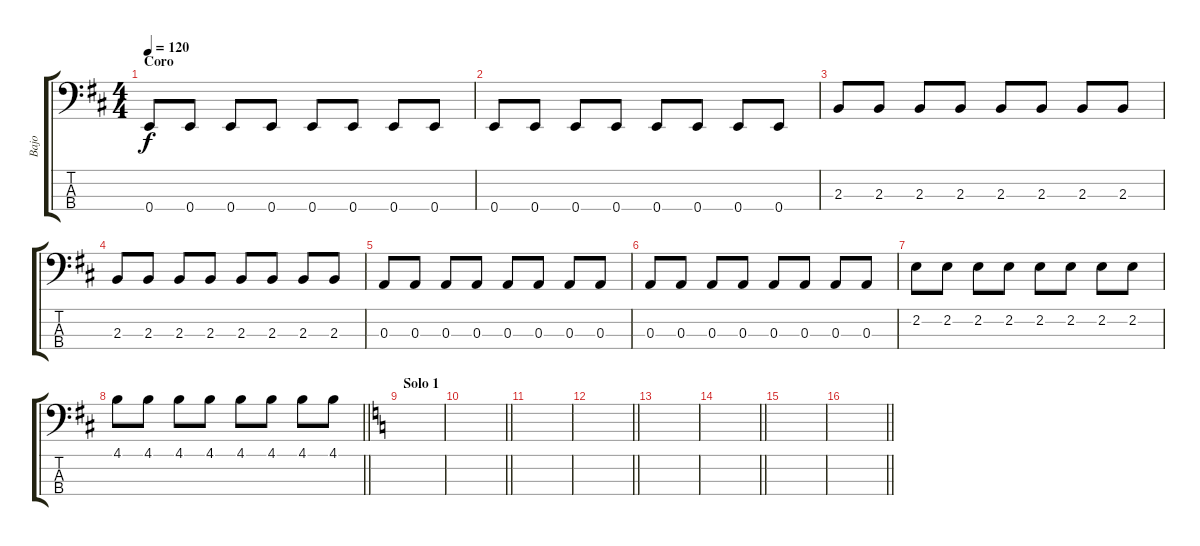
\track ("Bajo" "Bajo") {instrument electricbassfinger}
\staff {score tabs}
\tuning (G2 D2 A1 E1) {hide}
\ts (4 4)
\section ("" "Coro")
\tempo 120
\clef f4
\ks d
0.4.8{dy f} 0.4.8 0.4.8 0.4.8 0.4.8 0.4.8 0.4.8 0.4.8 |
0.4.8 0.4.8 0.4.8 0.4.8 0.4.8 0.4.8 0.4.8 0.4.8 |
2.3.8 2.3.8 2.3.8 2.3.8 2.3.8 2.3.8 2.3.8 2.3.8 |
2.3.8 2.3.8 2.3.8 2.3.8 2.3.8 2.3.8 2.3.8 2.3.8 |
0.3.8 0.3.8 0.3.8 0.3.8 0.3.8 0.3.8 0.3.8 0.3.8 |
0.3.8 0.3.8 0.3.8 0.3.8 0.3.8 0.3.8 0.3.8 0.3.8 |
2.2.8 2.2.8 2.2.8 2.2.8 2.2.8 2.2.8 2.2.8 2.2.8 |
\barLineRight lightlight
4.1.8 4.1.8 4.1.8 4.1.8 4.1.8 4.1.8 4.1.8 4.1.8 |
\section ("" "Solo 1")
\ks c
|
\barLineRight lightlight
|
|
\barLineRight lightlight
|
|
\barLineRight lightlight
|
|
\barLineRight lightlight
